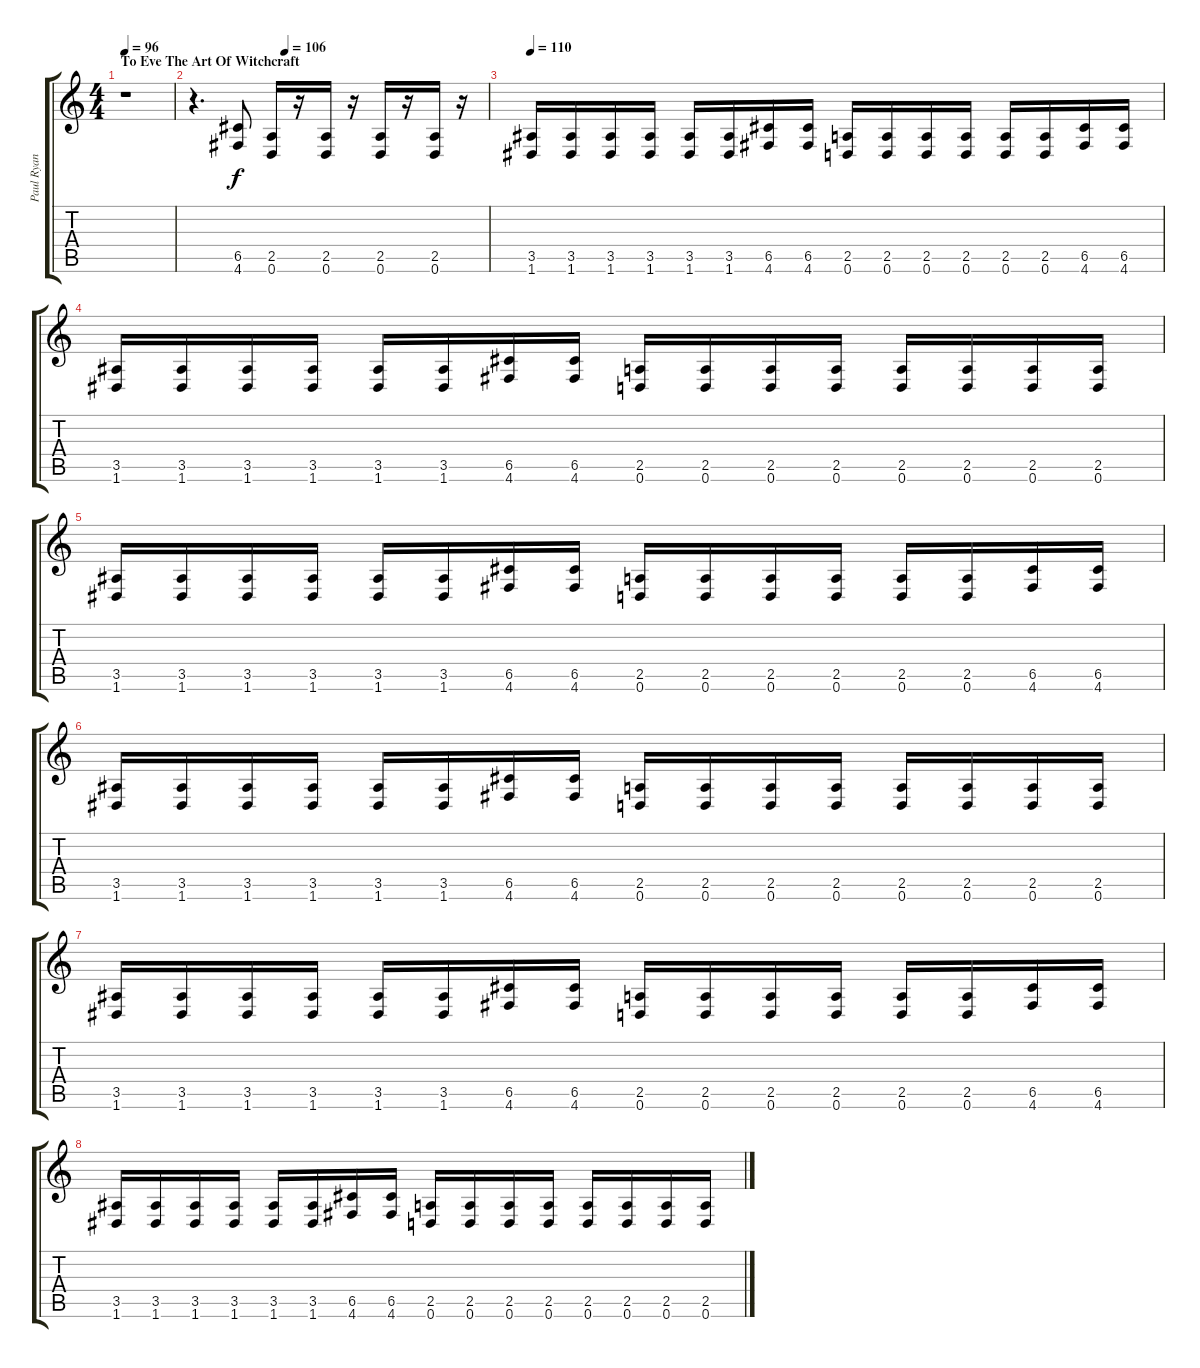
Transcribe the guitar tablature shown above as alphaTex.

\track ("Paul Ryan (Guitar)" "Paul Ryan ") {instrument distortionguitar}
\staff {score tabs}
\tuning (D4 A3 F3 C3 G2 D2) {hide}
\ts (4 4)
\section ("" "To Eve The Art Of Witchcraft")
\tempo 96
\clef g2
\ks c
r.1{dy f instrument distortionguitar} |
\tempo (106 0.3125)
r.4{d} (6.5 4.6).8 (2.5 0.6).16 r.16 (2.5 0.6).16 r.16 (2.5 0.6).16 r.16 (2.5 0.6).16 r.16 |
\tempo 110
(3.5 1.6).16 (3.5 1.6).16 (3.5 1.6).16 (3.5 1.6).16 (3.5 1.6).16 (3.5 1.6).16 (6.5 4.6).16 (6.5 4.6).16 (2.5 0.6).16 (2.5 0.6).16 (2.5 0.6).16 (2.5 0.6).16 (2.5 0.6).16 (2.5 0.6).16 (6.5 4.6).16 (6.5 4.6).16 |
(3.5 1.6).16 (3.5 1.6).16 (3.5 1.6).16 (3.5 1.6).16 (3.5 1.6).16 (3.5 1.6).16 (6.5 4.6).16 (6.5 4.6).16 (2.5 0.6).16 (2.5 0.6).16 (2.5 0.6).16 (2.5 0.6).16 (2.5 0.6).16 (2.5 0.6).16 (2.5 0.6).16 (2.5 0.6).16 |
(3.5 1.6).16 (3.5 1.6).16 (3.5 1.6).16 (3.5 1.6).16 (3.5 1.6).16 (3.5 1.6).16 (6.5 4.6).16 (6.5 4.6).16 (2.5 0.6).16 (2.5 0.6).16 (2.5 0.6).16 (2.5 0.6).16 (2.5 0.6).16 (2.5 0.6).16 (6.5 4.6).16 (6.5 4.6).16 |
(3.5 1.6).16 (3.5 1.6).16 (3.5 1.6).16 (3.5 1.6).16 (3.5 1.6).16 (3.5 1.6).16 (6.5 4.6).16 (6.5 4.6).16 (2.5 0.6).16 (2.5 0.6).16 (2.5 0.6).16 (2.5 0.6).16 (2.5 0.6).16 (2.5 0.6).16 (2.5 0.6).16 (2.5 0.6).16 |
(3.5 1.6).16 (3.5 1.6).16 (3.5 1.6).16 (3.5 1.6).16 (3.5 1.6).16 (3.5 1.6).16 (6.5 4.6).16 (6.5 4.6).16 (2.5 0.6).16 (2.5 0.6).16 (2.5 0.6).16 (2.5 0.6).16 (2.5 0.6).16 (2.5 0.6).16 (6.5 4.6).16 (6.5 4.6).16 |
(3.5 1.6).16 (3.5 1.6).16 (3.5 1.6).16 (3.5 1.6).16 (3.5 1.6).16 (3.5 1.6).16 (6.5 4.6).16 (6.5 4.6).16 (2.5 0.6).16 (2.5 0.6).16 (2.5 0.6).16 (2.5 0.6).16 (2.5 0.6).16 (2.5 0.6).16 (2.5 0.6).16 (2.5 0.6).16
